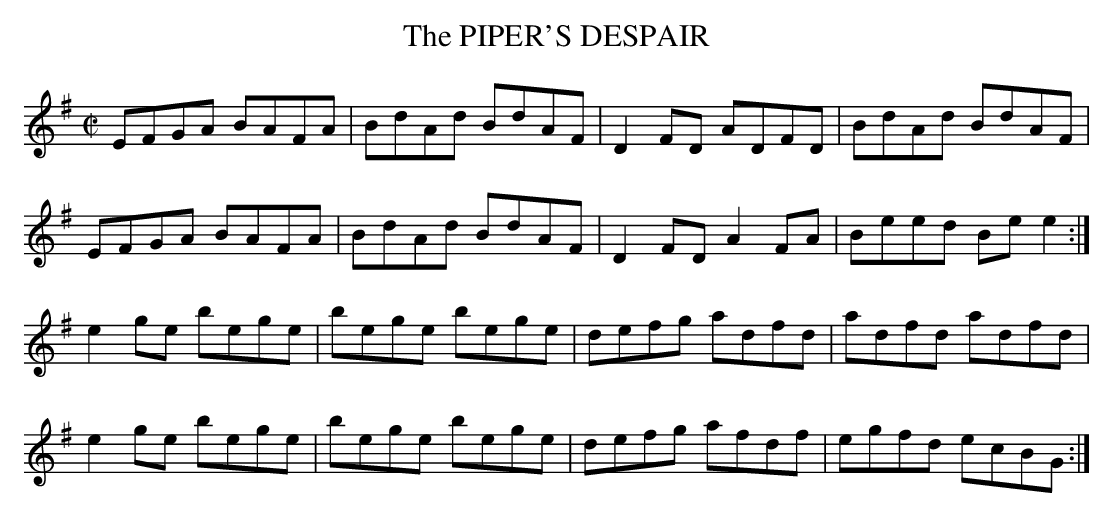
X:1
T:PIPER'S DESPAIR, The
M:C|
L:1/8
K:G
EFGA BAFA|BdAd BdAF|D2FD ADFD|BdAd BdAF|
EFGA BAFA|BdAd BdAF|D2FD A2FA|Beed Bee2:|
e2ge bege|bege bege|defg adfd|adfd adfd|
e2ge bege|bege bege|defg afdf|egfd ecBG:|
